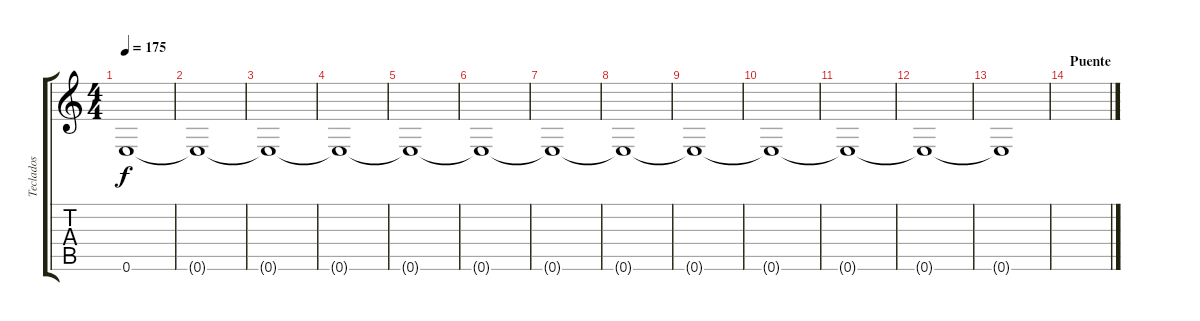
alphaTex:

\track ("Teclados" "Teclados") {instrument stringensemble2}
\staff {score tabs}
\tuning (E5 B4 G4 D4 A3 E3) {hide}
\ts (4 4)
\tempo 175
\clef g2
\ks c
0.6{t}.1{dy f} |
0.6{t}.1 |
0.6{t}.1 |
0.6{t}.1 |
0.6{t}.1 |
0.6{t}.1 |
0.6{t}.1 |
0.6{t}.1 |
0.6{t}.1 |
0.6{t}.1 |
0.6{t}.1 |
0.6{t}.1 |
0.6{t}.1 |
\section ("" "Puente")
